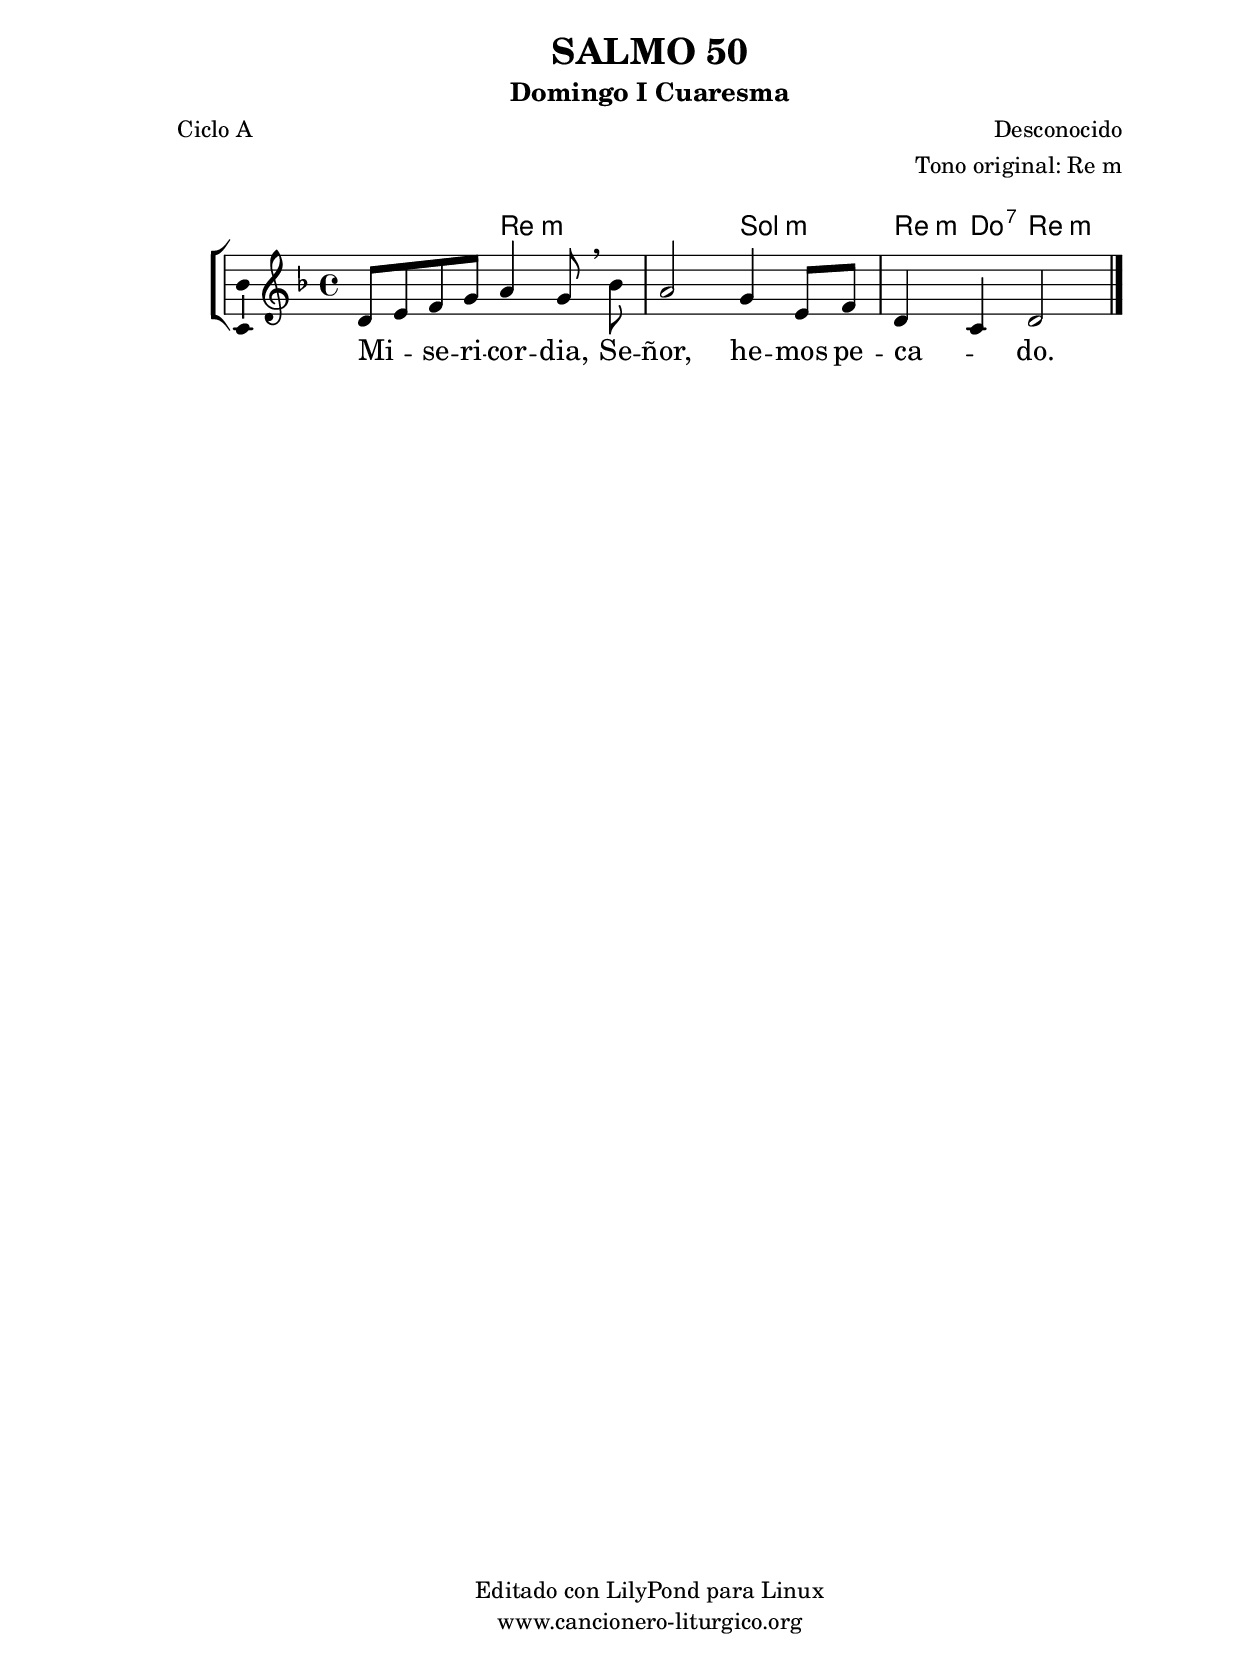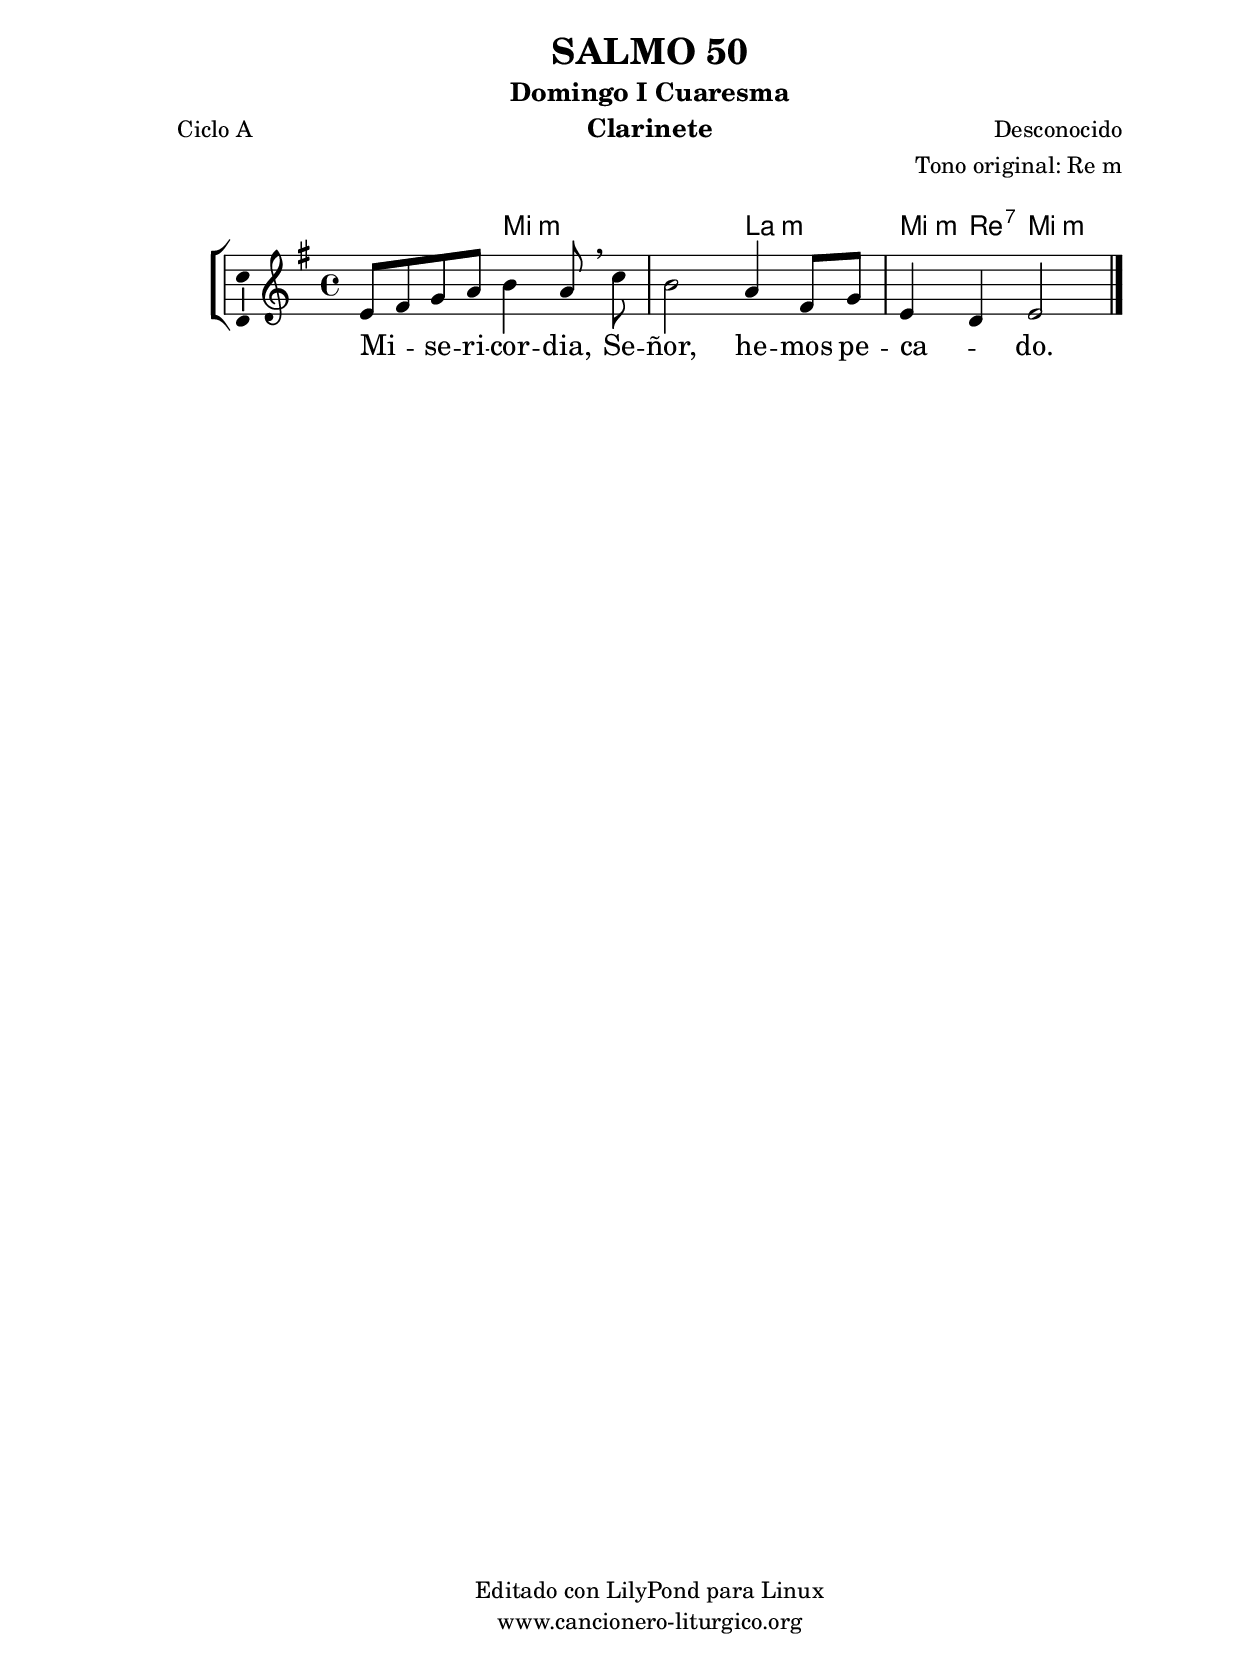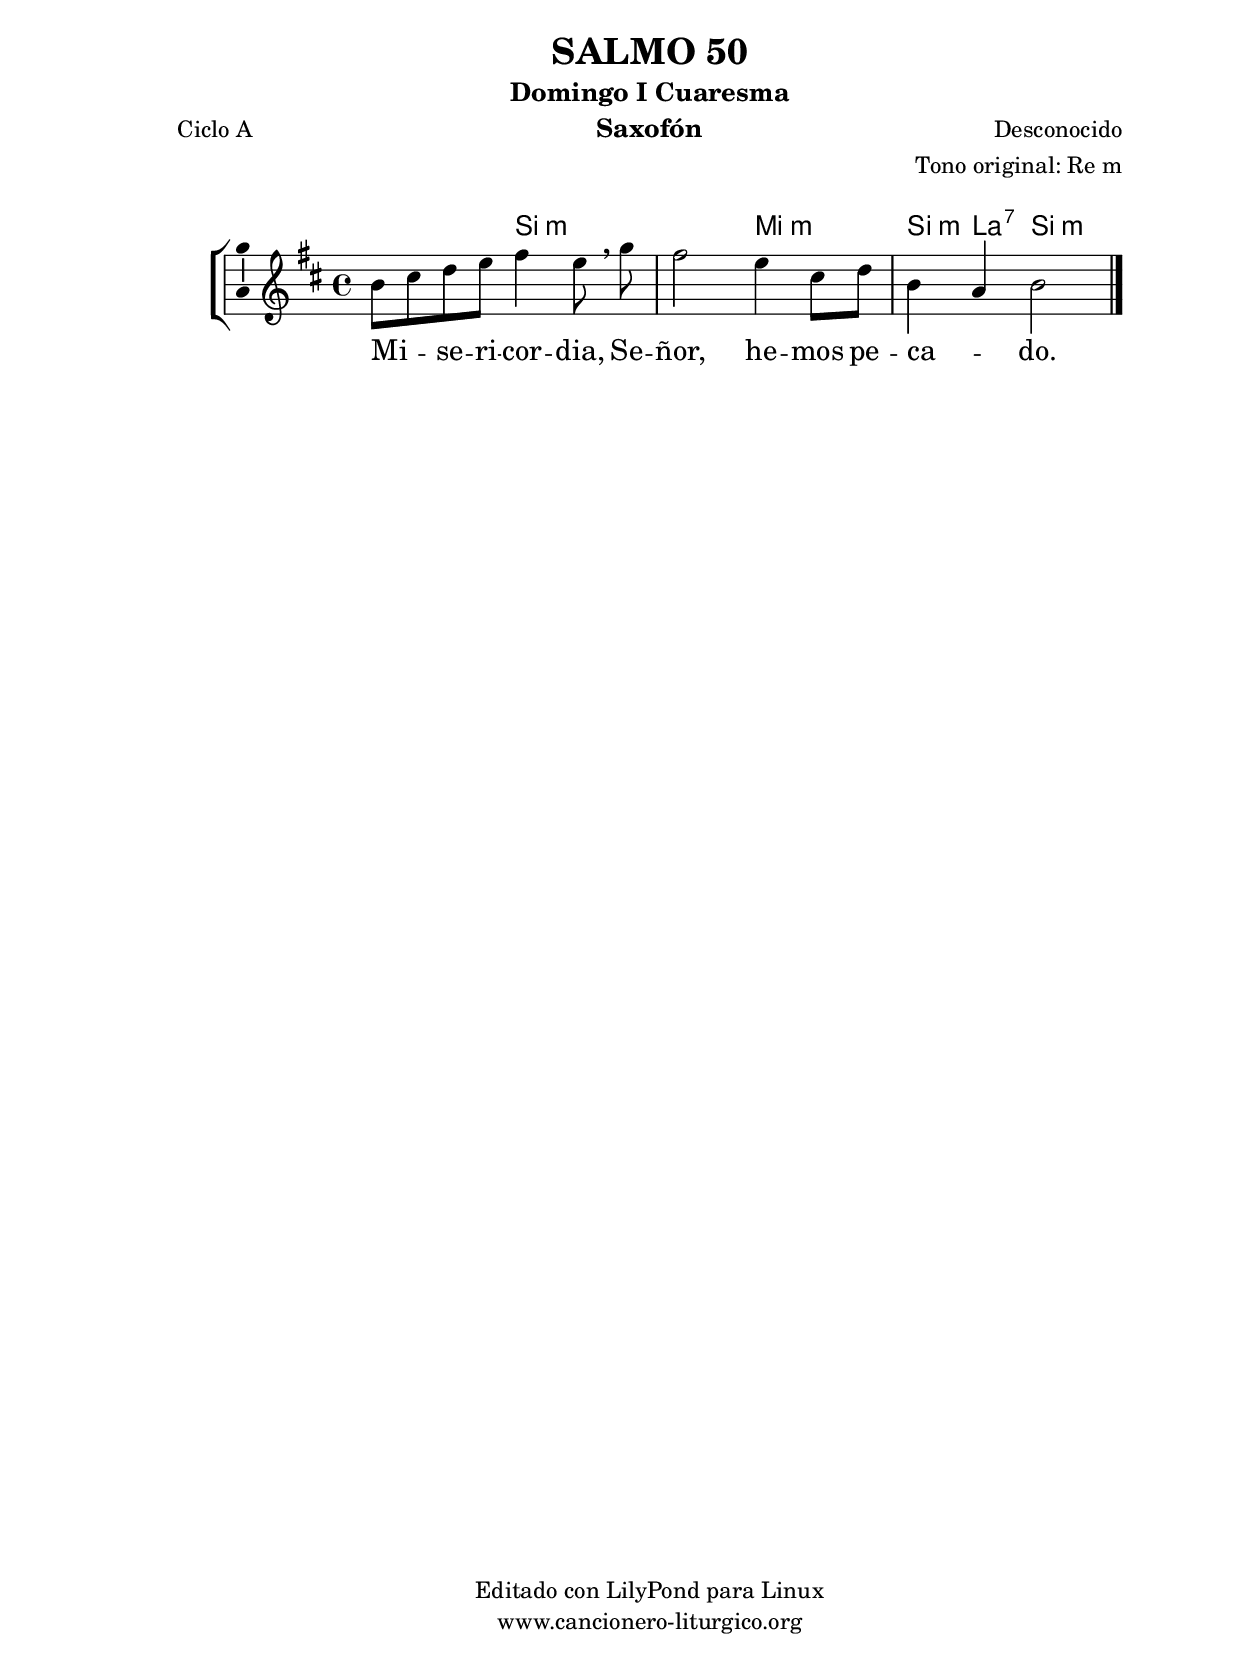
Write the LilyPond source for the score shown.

%
%para convertir .midi en .wav:
%timidity filename.midi -Ow -o finename.wav
%
%
%Para convertir de .wav a .mp3:
%lame -h -m j filename.wav
%
%
%para escuchar el midi:
%timidity nombrefichero.midi
%


%versión de lilypond para la que se ha escrito esta partitura:
\version "2.16.0"

	%Tamaño papel
	#(set-default-paper-size "a4")
	%Tamaño partitura
	#(set-global-staff-size 20)
	%No responde al pulsar sobre una nota
	#(ly:set-option 'point-and-click #f)

%parámetros del encabezamiento:
\header {
	title = "SALMO 50"
	subtitle = "Domingo I Cuaresma"
	composer = "Desconocido"
	poet = "Ciclo A"
	meter = ""
	arranger = "Tono original: Re m"
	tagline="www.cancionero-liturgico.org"
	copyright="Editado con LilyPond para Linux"
	}

%parámetros asociados al papel:
\paper  {
	oddHeaderMarkup = \markup {\fill-line { \on-the-fly #not-first-page \fromproperty #'header:title \on-the-fly #not-first-page \fromproperty #'header:composer }}
	evenHeaderMarkup = \markup {\fill-line { \fromproperty #'header:composer \fromproperty #'header:title }}
	#(set-paper-size "a4")
	print-page-number = ##f
	first-page-number = 1
	print-first-page-number = ##f
%	head-separation = 3.0 \cm
	top-margin = 2.0 \cm
	bottom-margin = 0.5\cm
%%%	bottom-margin = -1.0\cm
	left-margin = 3.0 \cm
	line-width = 16.0 \cm 
	indent = 8\mm
	interscoreline = 2.\mm
	between-system-space = 15\mm
%	para que las partituras no llenen la hoja:
	ragged-bottom = ##t
%	idem para la última hoja:
	ragged-last-bottom = ##f
%	para que las partituras llenen el ancho del papel:
	ragged-last = ##f
	after-title-space = 2.5 \cm
%page-count=1
system-count=1

	%Flexible Vertical Spacing
%	markup-markup-spacing =
%	#'((basic-distance . 15) (minimum-distance . 15) (padding . 3))
	markup-system-spacing =
	#'((basic-distance . 15) (minimum-distance . 15) (padding . 3))
	system-system-spacing =
	#'((basic-distance . 15) (minimum-distance . 15) (padding . 3))
	score-system-spacing =
	#'((basic-distance . 15) (minimum-distance . 15) (padding . 5))
%	top-system-spacing = % header
%	#'((basic-distance . 8) (minimum-distance . 0) (padding . 3))
%	top-markup-spacing =
%	#'((basic-distance . 20) (minimum-distance . 20) (padding . 3))
	last-bottom-spacing = % footer
	#'((basic-distance . 5) (minimum-distance . 5) (padding . 3))
%	score-markup-spacing =
%	#'((basic-distance . 16) (minimum-distance . 13) (padding . 3))

	}


%parámetros que afectan a toda la partitura:
global =  {
	%clave de sol (G):
	\clef G
	%armadura:
%%%	\transpose ees c
	\key d \minor
	\tempo 4=80
	\set Score.tempoHideNote = ##t
	}


acordes = {
	\italianChords
	\chordmode {
%%%	\transpose ees c
{

s2
d2:m d:m g:m d4:m c:7 d2:m

	}
	}
}

melodia = 
%%%\transpose ees c
{
	\relative c'{
	\time 4/4

d8 e f g a4 g8 \breathe bes
a2 g4 e8 f
d4 c d2

	\bar "|."
	}
	}


texto = \lyricmode {
Mi -- _ se -- ri -- cor -- dia, Se -- ñor, he -- mos pe -- ca -- _ do.
	}


acordesStaff = \context ChordNames = acordesStaff <<
	\set chordChanges = ##t
	\acordes
	>>


vozStaff = \context Voice = vozStaff
\with {\consists "Ambitus_engraver"}
<<
%	\set Staff.instrumentName = ""
%	\set Staff.shortInstrumentName = ""
%	\set Staff.midiInstrument = #"clarinet"
%	\set Staff.midiInstrument = #"cello"
%	\set Staff.midiInstrument = #"flute"
	\set Staff.midiInstrument = #"electric guitar (jazz)"
%	\set Staff.midiInstrument = #"english horn"
%	\set Staff.midiInstrument = #"violin"
%	\set Staff.midiInstrument = #"glockenspiel"
	\set Staff.midiMinimumVolume = #0.7
	\set Staff.midiMaximumVolume = #0.9
	\global
	\melodia
	>>


textoStaff = \context Lyrics = textoStaff <<
	\lyricsto vozStaff \texto
	>>

\book {
	\score {
		\context ChoirStaff {
			\override StaffGroup.SystemStartBracket #'collapse-height = #1
			\override Score.SystemStartBar #'collapse-height = #1
			<<
			\acordesStaff
			\vozStaff
			\textoStaff
			>>
			}
		\layout {
	    		\context {
				\Lyrics
				\override LyricText #'font-size = #2
				}
	   		 \context {
				\Score
				%fontSize = #3
				\override StaffSymbol #'staff-space = #(magstep +3)
				%\override Beam #'thickness = #0.55
				%\override SpacingSpanner #'spacing-increment = #1.0
				%\override Slur #'height-limit = #1.5
				}
			}
		}
	\score {
		\unfoldRepeats
		\context ChoirStaff {
			<<
			\acordesStaff
			\vozStaff
			>>
			}
		\midi {
	  		\context {
	  			\Score
				tempoWholesPerMinute = #(ly:make-moment 70 4)
				}
			}
		}
	}

%Partitura para clarinete
#(define output-suffix "C")
\book {
	\header{
		instrument = "Clarinete"
		}
	\score {
		\context ChoirStaff {
			\override StaffGroup.SystemStartBracket #'collapse-height = #1
			\override Score.SystemStartBar #'collapse-height = #1
\transpose c d
			<<
			\acordesStaff
			\vozStaff
			\textoStaff
			>>
			}
		\layout {
	    		\context {
				\Lyrics
				\override LyricText #'font-size = #2
				}
	   		 \context {
				\Score
				%fontSize = #3
				\override StaffSymbol #'staff-space = #(magstep +3)
				%\override Beam #'thickness = #0.55
				%\override SpacingSpanner #'spacing-increment = #1.0
				%\override Slur #'height-limit = #1.5
				}
			}
		}
	}

%Partitura para saxofón
#(define output-suffix "S")
\book {
	\header{
		instrument = "Saxofón"
		}
	\score {
		\context ChoirStaff {
			\override StaffGroup.SystemStartBracket #'collapse-height = #1
			\override Score.SystemStartBar #'collapse-height = #1
\transpose c a
			<<
			\acordesStaff
			\vozStaff
			\textoStaff
			>>
			}
		\layout {
	    		\context {
				\Lyrics
				\override LyricText #'font-size = #2
				}
	   		 \context {
				\Score
				%fontSize = #3
				\override StaffSymbol #'staff-space = #(magstep +3)
				%\override Beam #'thickness = #0.55
				%\override SpacingSpanner #'spacing-increment = #1.0
				%\override Slur #'height-limit = #1.5
				}
			}
		}
	}

